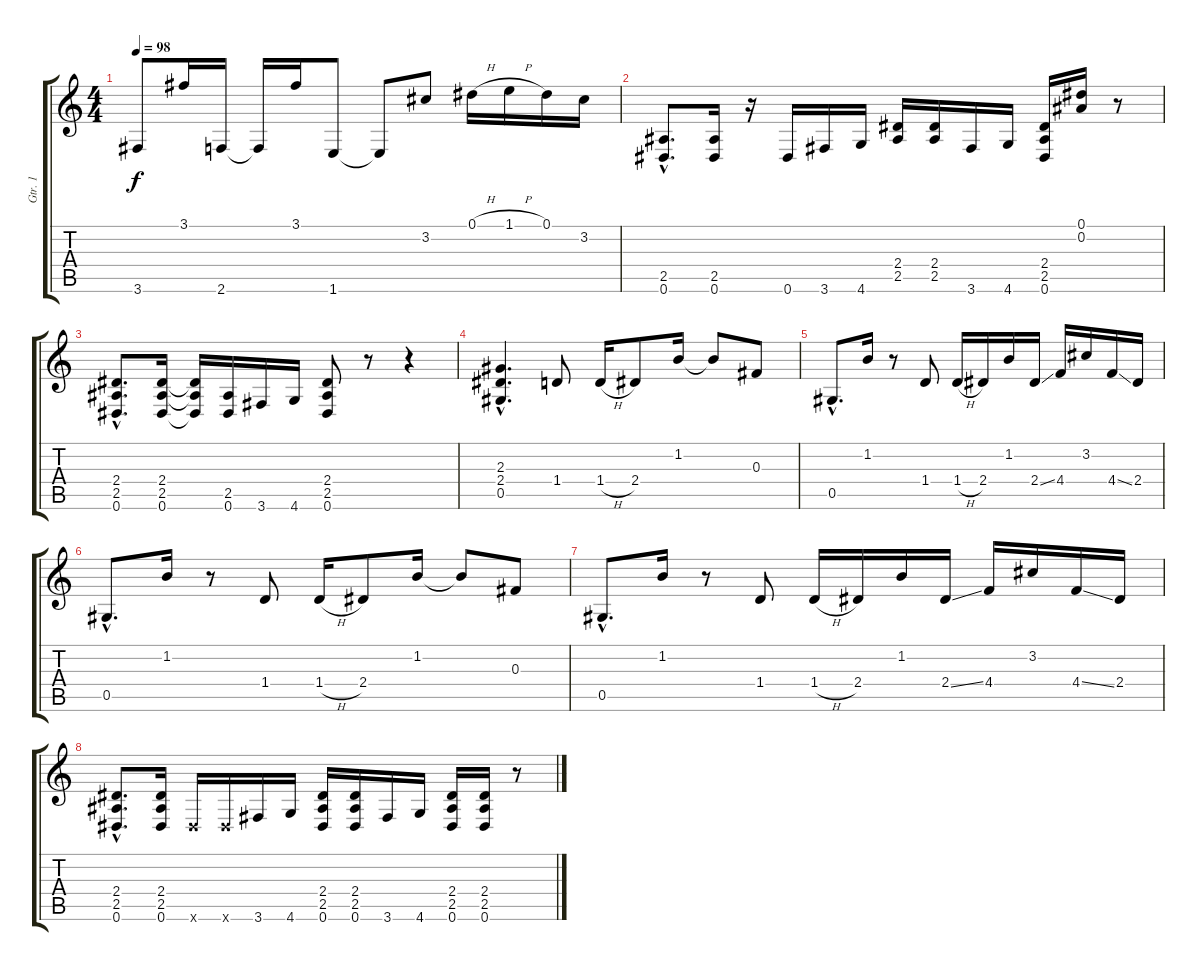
\track ("Gtr. 1" "Gtr. 1") {instrument distortionguitar}
\staff {score tabs}
\tuning (Eb4 Bb3 Gb3 Db3 Ab2 Eb2) {hide}
\ts (4 4)
\tempo 98
\clef g2
\ks c
3.6.8{dy f} 3.1.16 2.6.16 2.6{t}.16 3.1.16 1.6.8 1.6{t}.8 3.2.8 0.1{h}.16 1.1{h}.16 0.1.16 3.2.16 |
(2.5{hac} 0.6{hac}).8{d} (2.5 0.6).16 r.16 0.6.16 3.6.16 4.6.16 (2.4 2.5).16 (2.4 2.5).16 3.6.16 4.6.16 (2.4 2.5 0.6).16 (0.1 0.2).16 r.8 |
(2.4{hac} 2.5{hac} 0.6{hac}).8{d} (2.4 2.5 0.6).16 (2.4{t} 2.5{t} 0.6{t}).16 (2.5 0.6).16 3.6.16 4.6.16 (2.4 2.5 0.6).8 r.8 r.4 |
(2.3{hac} 2.4{hac} 0.5{hac}).4{d} 1.4.8 1.4{h}.16 2.4.8 1.2.16 1.2{t}.8 0.3.8 |
0.5{hac}.8{d} 1.2.16 r.8 1.4.8 1.4{h}.16 2.4.16 1.2.16 2.4{ss}.16 4.4.16 3.2.16 4.4{ss}.16 2.4.16 |
0.5{hac}.8{d} 1.2.16 r.8 1.4.8 1.4{h}.16 2.4.8 1.2.16 1.2{t}.8 0.3.8 |
0.5{hac}.8{d} 1.2.16 r.8 1.4.8 1.4{h}.16 2.4.16 1.2.16 2.4{ss}.16 4.4.16 3.2.16 4.4{ss}.16 2.4.16 |
(2.4{hac} 2.5{hac} 0.6{hac}).8{d} (2.4 2.5 0.6).16 0.6{x}.16 0.6{x}.16 3.6.16 4.6.16 (2.4 2.5 0.6).16 (2.4 2.5 0.6).16 3.6.16 4.6.16 (2.4 2.5 0.6).16 (2.4 2.5 0.6).16 r.8
